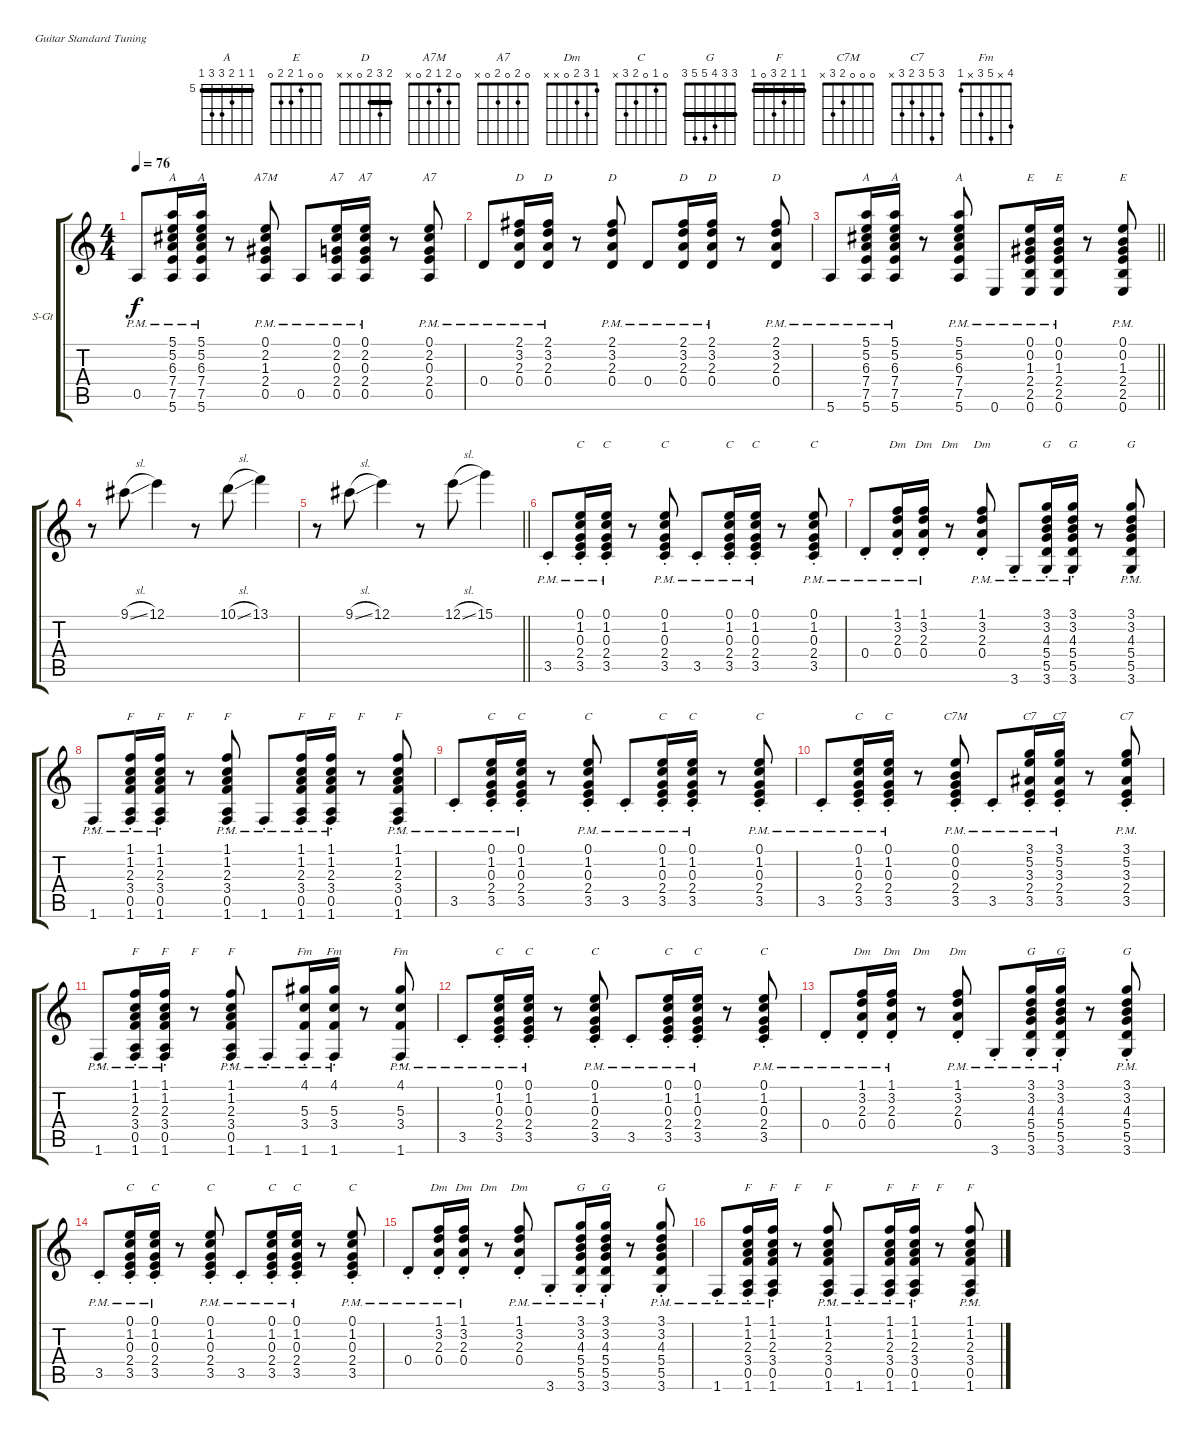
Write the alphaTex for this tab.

\bracketExtendMode groupsimilarinstruments
\firstSystemTrackNameOrientation horizontal
\otherSystemsTrackNameOrientation horizontal
\track ("Äîðîæêà 2" "S-Gt") {mute instrument acousticguitarsteel}
\staff {score tabs}
\tuning (E4 B3 G3 D3 A2 E2)
\chord ("A" 5 5 6 7 7 5) {firstfret 5 barre (5 5)}
\chord ("E" 0 0 1 2 2 0)
\chord ("D" 2 3 2 0 x x) {barre 2}
\chord ("A7M" 0 2 1 2 0 x)
\chord ("A7" 0 2 0 2 0 x)
\chord ("Dm" 1 3 2 0 x x)
\chord ("C" 0 1 0 2 3 x)
\chord ("G" 3 3 4 5 5 3) {barre (3 3)}
\chord ("F" 1 1 2 3 0 1) {barre 1}
\chord ("C7M" 0 0 0 2 3 x)
\chord ("C7" 3 5 3 2 3 x)
\chord ("Fm" 4 x 5 3 x 1)
\ts (4 4)
\tempo 76
\clef g2
\ks c
0.5{pm}.8{dy f} (5.1{pm} 5.2{pm} 6.3{pm} 7.4{pm} 7.5{pm} 5.6{pm}).16{ch "A"} (5.1{pm} 5.2{pm} 6.3{pm} 7.4{pm} 7.5{pm} 5.6{pm}).16{ch "A"} r.8 (0.1{pm} 2.2{pm} 1.3{pm} 2.4{pm} 0.5{pm}).8{ch "A7M"} 0.5{pm}.8 (0.1{pm} 2.2{pm} 0.3{pm} 2.4{pm} 0.5{pm}).16{ch "A7"} (0.1{pm} 2.2{pm} 0.3{pm} 2.4{pm} 0.5{pm}).16{ch "A7"} r.8 (0.1{pm} 2.2{pm} 0.3{pm} 2.4{pm} 0.5{pm}).8{ch "A7"} |
0.4{pm}.8 (2.1{pm} 3.2{pm} 2.3{pm} 0.4{pm}).16{ch "D"} (2.1{pm} 3.2{pm} 2.3{pm} 0.4{pm}).16{ch "D"} r.8 (2.1{pm} 3.2{pm} 2.3{pm} 0.4{pm}).8{ch "D"} 0.4{pm}.8 (2.1{pm} 3.2{pm} 2.3{pm} 0.4{pm}).16{ch "D"} (2.1{pm} 3.2{pm} 2.3{pm} 0.4{pm}).16{ch "D"} r.8 (2.1{pm} 3.2{pm} 2.3{pm} 0.4{pm}).8{ch "D"} |
\barLineRight lightlight
5.6{pm}.8 (5.1{pm} 5.2{pm} 6.3{pm} 7.4{pm} 7.5{pm} 5.6{pm}).16{ch "A"} (5.1{pm} 5.2{pm} 6.3{pm} 7.4{pm} 7.5{pm} 5.6{pm}).16{ch "A"} r.8 (5.1{pm} 5.2{pm} 6.3{pm} 7.4{pm} 7.5{pm} 5.6{pm}).8{ch "A"} 0.6{pm}.8 (0.1{pm} 0.2{pm} 1.3{pm} 2.4{pm} 2.5{pm} 0.6{pm}).16{ch "E"} (0.1{pm} 0.2{pm} 1.3{pm} 2.4{pm} 2.5{pm} 0.6{pm}).16{ch "E"} r.8 (0.1{pm} 0.2{pm} 1.3{pm} 2.4{pm} 2.5{pm} 0.6{pm}).8{ch "E"} |
r.8 9.1{sl}.8 12.1.4 r.8 10.1{sl}.8 13.1.4 |
\barLineRight lightlight
r.8 9.1{sl}.8 12.1.4 r.8 12.1{sl}.8 15.1.4 |
3.5{pm st}.8 (0.1{pm st} 1.2{pm st} 0.3{pm st} 2.4{pm st} 3.5{pm st}).16{ch "C"} (0.1{pm st} 1.2{pm st} 0.3{pm st} 2.4{pm st} 3.5{pm st}).16{ch "C"} r.8 (0.1{pm st} 1.2{pm st} 0.3{pm st} 2.4{pm st} 3.5{pm st}).8{ch "C"} 3.5{pm st}.8 (0.1{pm st} 1.2{pm st} 0.3{pm st} 2.4{pm st} 3.5{pm st}).16{ch "C"} (0.1{pm st} 1.2{pm st} 0.3{pm st} 2.4{pm st} 3.5{pm st}).16{ch "C"} r.8 (0.1{pm st} 1.2{pm st} 0.3{pm st} 2.4{pm st} 3.5{pm st}).8{ch "C"} |
0.4{pm st}.8 (1.1{pm st} 3.2{pm st} 2.3{pm st} 0.4{pm st}).16{ch "Dm"} (1.1{pm st} 3.2{pm st} 2.3{pm st} 0.4{pm st}).16{ch "Dm"} r.8{ch "Dm"} (1.1{pm st} 3.2{pm st} 2.3{pm st} 0.4{pm st}).8{ch "Dm"} 3.6{pm st}.8 (3.1{pm st} 3.2{pm st} 4.3{pm st} 5.4{pm st} 5.5{pm st} 3.6{pm st}).16{ch "G"} (3.1{pm st} 3.2{pm st} 4.3{pm st} 5.4{pm st} 5.5{pm st} 3.6{pm st}).16{ch "G"} r.8 (3.1{pm st} 3.2{pm st} 4.3{pm st} 5.4{pm st} 5.5{pm st} 3.6{pm st}).8{ch "G"} |
1.6{pm st}.8 (1.1{pm st} 1.2{pm st} 2.3{pm st} 3.4{pm st} 0.5{pm st} 1.6{pm st}).16{ch "F"} (1.1{pm st} 1.2{pm st} 2.3{pm st} 3.4{pm st} 0.5{pm st} 1.6{pm st}).16{ch "F"} r.8{ch "F"} (1.1{pm st} 1.2{pm st} 2.3{pm st} 3.4{pm st} 0.5{pm st} 1.6{pm st}).8{ch "F"} 1.6{pm st}.8 (1.1{pm st} 1.2{pm st} 2.3{pm st} 3.4{pm st} 0.5{pm st} 1.6{pm st}).16{ch "F"} (1.1{pm st} 1.2{pm st} 2.3{pm st} 3.4{pm st} 0.5{pm st} 1.6{pm st}).16{ch "F"} r.8{ch "F"} (1.1{pm st} 1.2{pm st} 2.3{pm st} 3.4{pm st} 0.5{pm st} 1.6{pm st}).8{ch "F"} |
3.5{pm st}.8 (0.1{pm st} 1.2{pm st} 0.3{pm st} 2.4{pm st} 3.5{pm st}).16{ch "C"} (0.1{pm st} 1.2{pm st} 0.3{pm st} 2.4{pm st} 3.5{pm st}).16{ch "C"} r.8 (0.1{pm st} 1.2{pm st} 0.3{pm st} 2.4{pm st} 3.5{pm st}).8{ch "C"} 3.5{pm st}.8 (0.1{pm st} 1.2{pm st} 0.3{pm st} 2.4{pm st} 3.5{pm st}).16{ch "C"} (0.1{pm st} 1.2{pm st} 0.3{pm st} 2.4{pm st} 3.5{pm st}).16{ch "C"} r.8 (0.1{pm st} 1.2{pm st} 0.3{pm st} 2.4{pm st} 3.5{pm st}).8{ch "C"} |
3.5{pm st}.8 (0.1{pm st} 1.2{pm st} 0.3{pm st} 2.4{pm st} 3.5{pm st}).16{ch "C"} (0.1{pm st} 1.2{pm st} 0.3{pm st} 2.4{pm st} 3.5{pm st}).16{ch "C"} r.8 (0.1{pm st} 0.2{pm st} 0.3{pm st} 2.4{pm st} 3.5{pm st}).8{ch "C7M"} 3.5{pm st}.8 (3.1{pm st} 5.2{pm st} 3.3{pm st} 2.4{pm st} 3.5{pm st}).16{ch "C7"} (3.1{pm st} 5.2{pm st} 3.3{pm st} 2.4{pm st} 3.5{pm st}).16{ch "C7"} r.8 (3.1{pm st} 5.2{pm st} 3.3{pm st} 2.4{pm st} 3.5{pm st}).8{ch "C7"} |
1.6{pm st}.8 (1.1{pm st} 1.2{pm st} 2.3{pm st} 3.4{pm st} 0.5{pm st} 1.6{pm st}).16{ch "F"} (1.1{pm st} 1.2{pm st} 2.3{pm st} 3.4{pm st} 0.5{pm st} 1.6{pm st}).16{ch "F"} r.8{ch "F"} (1.1{pm st} 1.2{pm st} 2.3{pm st} 3.4{pm st} 0.5{pm st} 1.6{pm st}).8{ch "F"} 1.6{pm st}.8 (4.1{pm st} 5.3{pm st} 3.4{pm st} 1.6{pm st}).16{ch "Fm"} (4.1{pm st} 5.3{pm st} 3.4{pm st} 1.6{pm st}).16{ch "Fm"} r.8 (4.1{pm st} 5.3{pm st} 3.4{pm st} 1.6{pm st}).8{ch "Fm"} |
3.5{pm st}.8 (0.1{pm st} 1.2{pm st} 0.3{pm st} 2.4{pm st} 3.5{pm st}).16{ch "C"} (0.1{pm st} 1.2{pm st} 0.3{pm st} 2.4{pm st} 3.5{pm st}).16{ch "C"} r.8 (0.1{pm st} 1.2{pm st} 0.3{pm st} 2.4{pm st} 3.5{pm st}).8{ch "C"} 3.5{pm st}.8 (0.1{pm st} 1.2{pm st} 0.3{pm st} 2.4{pm st} 3.5{pm st}).16{ch "C"} (0.1{pm st} 1.2{pm st} 0.3{pm st} 2.4{pm st} 3.5{pm st}).16{ch "C"} r.8 (0.1{pm st} 1.2{pm st} 0.3{pm st} 2.4{pm st} 3.5{pm st}).8{ch "C"} |
0.4{pm st}.8 (1.1{pm st} 3.2{pm st} 2.3{pm st} 0.4{pm st}).16{ch "Dm"} (1.1{pm st} 3.2{pm st} 2.3{pm st} 0.4{pm st}).16{ch "Dm"} r.8{ch "Dm"} (1.1{pm st} 3.2{pm st} 2.3{pm st} 0.4{pm st}).8{ch "Dm"} 3.6{pm st}.8 (3.1{pm st} 3.2{pm st} 4.3{pm st} 5.4{pm st} 5.5{pm st} 3.6{pm st}).16{ch "G"} (3.1{pm st} 3.2{pm st} 4.3{pm st} 5.4{pm st} 5.5{pm st} 3.6{pm st}).16{ch "G"} r.8 (3.1{pm st} 3.2{pm st} 4.3{pm st} 5.4{pm st} 5.5{pm st} 3.6{pm st}).8{ch "G"} |
3.5{pm st}.8 (0.1{pm st} 1.2{pm st} 0.3{pm st} 2.4{pm st} 3.5{pm st}).16{ch "C"} (0.1{pm st} 1.2{pm st} 0.3{pm st} 2.4{pm st} 3.5{pm st}).16{ch "C"} r.8 (0.1{pm st} 1.2{pm st} 0.3{pm st} 2.4{pm st} 3.5{pm st}).8{ch "C"} 3.5{pm st}.8 (0.1{pm st} 1.2{pm st} 0.3{pm st} 2.4{pm st} 3.5{pm st}).16{ch "C"} (0.1{pm st} 1.2{pm st} 0.3{pm st} 2.4{pm st} 3.5{pm st}).16{ch "C"} r.8 (0.1{pm st} 1.2{pm st} 0.3{pm st} 2.4{pm st} 3.5{pm st}).8{ch "C"} |
0.4{pm st}.8 (1.1{pm st} 3.2{pm st} 2.3{pm st} 0.4{pm st}).16{ch "Dm"} (1.1{pm st} 3.2{pm st} 2.3{pm st} 0.4{pm st}).16{ch "Dm"} r.8{ch "Dm"} (1.1{pm st} 3.2{pm st} 2.3{pm st} 0.4{pm st}).8{ch "Dm"} 3.6{pm st}.8 (3.1{pm st} 3.2{pm st} 4.3{pm st} 5.4{pm st} 5.5{pm st} 3.6{pm st}).16{ch "G"} (3.1{pm st} 3.2{pm st} 4.3{pm st} 5.4{pm st} 5.5{pm st} 3.6{pm st}).16{ch "G"} r.8 (3.1{pm st} 3.2{pm st} 4.3{pm st} 5.4{pm st} 5.5{pm st} 3.6{pm st}).8{ch "G"} |
1.6{pm st}.8 (1.1{pm st} 1.2{pm st} 2.3{pm st} 3.4{pm st} 0.5{pm st} 1.6{pm st}).16{ch "F"} (1.1{pm st} 1.2{pm st} 2.3{pm st} 3.4{pm st} 0.5{pm st} 1.6{pm st}).16{ch "F"} r.8{ch "F"} (1.1{pm st} 1.2{pm st} 2.3{pm st} 3.4{pm st} 0.5{pm st} 1.6{pm st}).8{ch "F"} 1.6{pm st}.8 (1.1{pm st} 1.2{pm st} 2.3{pm st} 3.4{pm st} 0.5{pm st} 1.6{pm st}).16{ch "F"} (1.1{pm st} 1.2{pm st} 2.3{pm st} 3.4{pm st} 0.5{pm st} 1.6{pm st}).16{ch "F"} r.8{ch "F"} (1.1{pm st} 1.2{pm st} 2.3{pm st} 3.4{pm st} 0.5{pm st} 1.6{pm st}).8{ch "F"}
